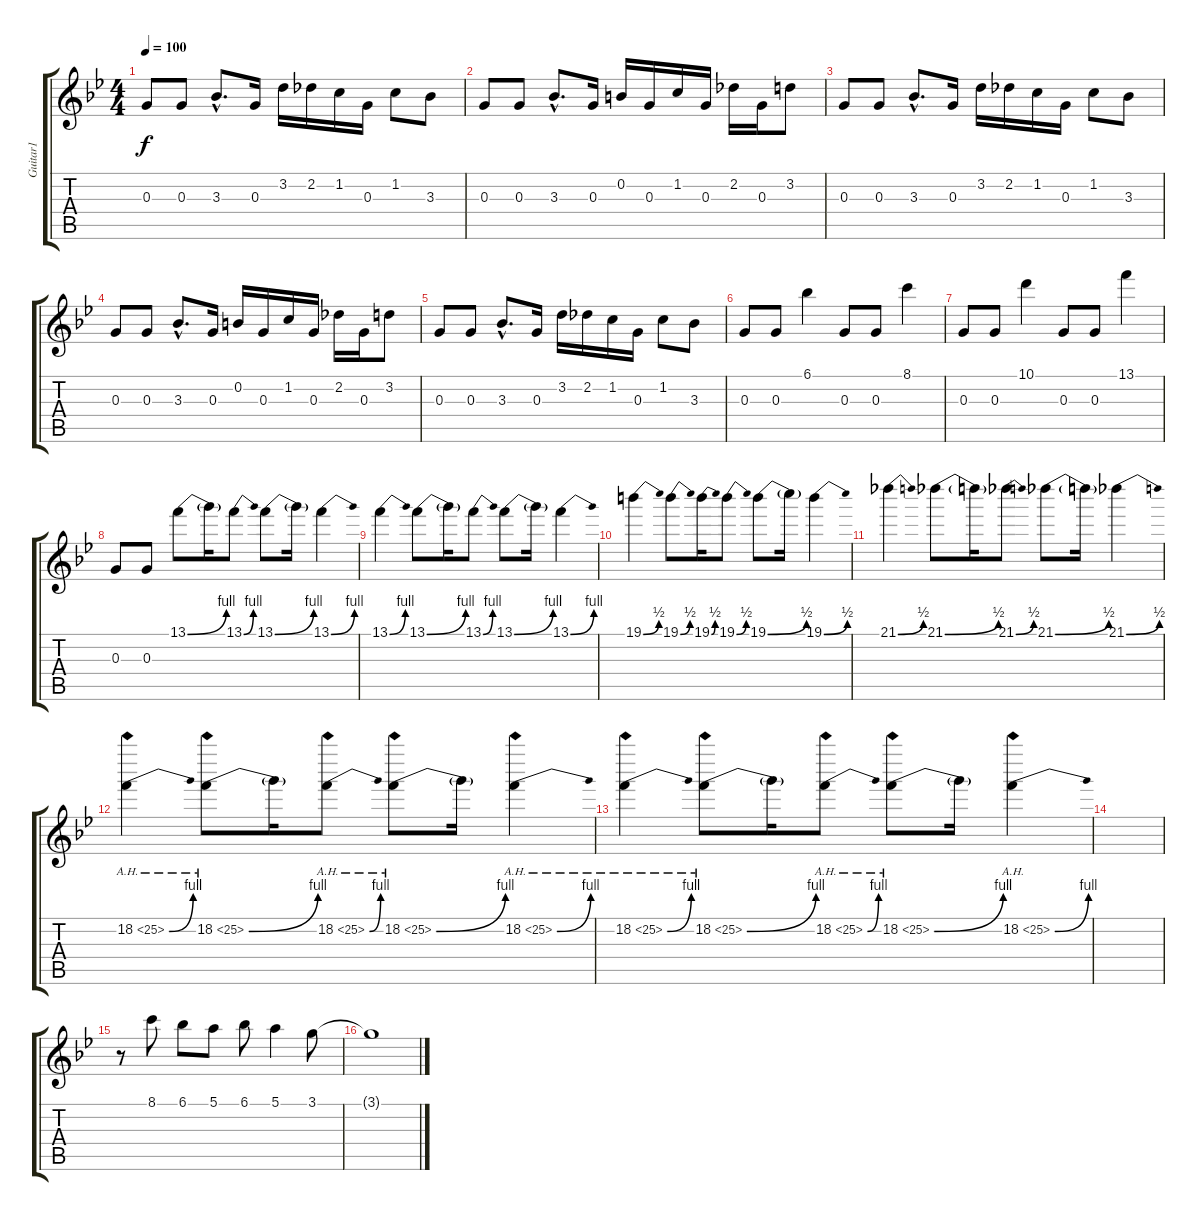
\track ("Guitar1" "Guitar1") {instrument electricguitarjazz}
\staff {score tabs}
\tuning (E4 B3 G3 D3 A2 E2) {hide}
\ts (4 4)
\tempo 100
\clef g2
\ks gminor
0.3.8{dy f} 0.3.8 3.3{hac}.8{d} 0.3.16 3.2.16 2.2.16 1.2.16 0.3.16 1.2.8 3.3.8 |
0.3.8 0.3.8 3.3{hac}.8{d} 0.3.16 0.2.16 0.3.16 1.2.16 0.3.16 2.2.16 0.3.16 3.2.8 |
0.3.8 0.3.8 3.3{hac}.8{d} 0.3.16 3.2.16 2.2.16 1.2.16 0.3.16 1.2.8 3.3.8 |
0.3.8 0.3.8 3.3{hac}.8{d} 0.3.16 0.2.16 0.3.16 1.2.16 0.3.16 2.2.16 0.3.16 3.2.8 |
0.3.8 0.3.8 3.3{hac}.8{d} 0.3.16 3.2.16 2.2.16 1.2.16 0.3.16 1.2.8 3.3.8 |
0.3.8{volume 10 instrument overdrivenguitar} 0.3.8 6.1.4 0.3.8 0.3.8 8.1.4 |
0.3.8 0.3.8 10.1.4 0.3.8 0.3.8 13.1.4 |
0.3.8 0.3.8 13.1{be (bend 0 0 60 4)}.8 13.1{t}.16 13.1{be (bend 0 0 60 4)}.8 13.1{be (bend 0 0 60 4)}.8 13.1{t}.16 13.1{be (bend 0 0 60 4)}.4 |
13.1{be (bend 0 0 60 4)}.4 13.1{be (bend 0 0 60 4)}.8 13.1{t}.16 13.1{be (bend 0 0 60 4)}.8 13.1{be (bend 0 0 60 4)}.8 13.1{t}.16 13.1{be (bend 0 0 60 4)}.4 |
19.1{be (bend 0 0 60 2)}.4 19.1{be (bend 0 0 60 2)}.8 19.1{be (bend 0 0 60 2)}.16 19.1{be (bend 0 0 60 2)}.8 19.1{be (bend 0 0 60 2)}.8 19.1{t}.16 19.1{be (bend 0 0 60 2)}.4 |
21.1{be (bend 0 0 60 2)}.4 21.1{be (bend 0 0 60 2)}.8 21.1{t}.16 21.1{be (bend 0 0 60 2)}.8 21.1{be (bend 0 0 60 2)}.8 21.1{t}.16 21.1{be (bend 0 0 60 2)}.4 |
18.2{be (bend 0 0 60 4) ah 7}.4 18.2{be (bend 0 0 60 4) ah 7}.8 18.2{t}.16 18.2{be (bend 0 0 60 4) ah 7}.8 18.2{be (bend 0 0 60 4) ah 7}.8 18.2{t}.16 18.2{be (bend 0 0 60 4) ah 7}.4 |
18.2{be (bend 0 0 60 4) ah 7}.4 18.2{be (bend 0 0 60 4) ah 7}.8 18.2{t}.16 18.2{be (bend 0 0 60 4) ah 7}.8 18.2{be (bend 0 0 60 4) ah 7}.8 18.2{t}.16 18.2{be (bend 0 0 60 4) ah 7}.4 |
\ks bb
|
r.8{volume 14 instrument acousticguitarsteel} 8.1.8 6.1.8 5.1.8 6.1.8 5.1.4 3.1.8 |
3.1{t}.1
